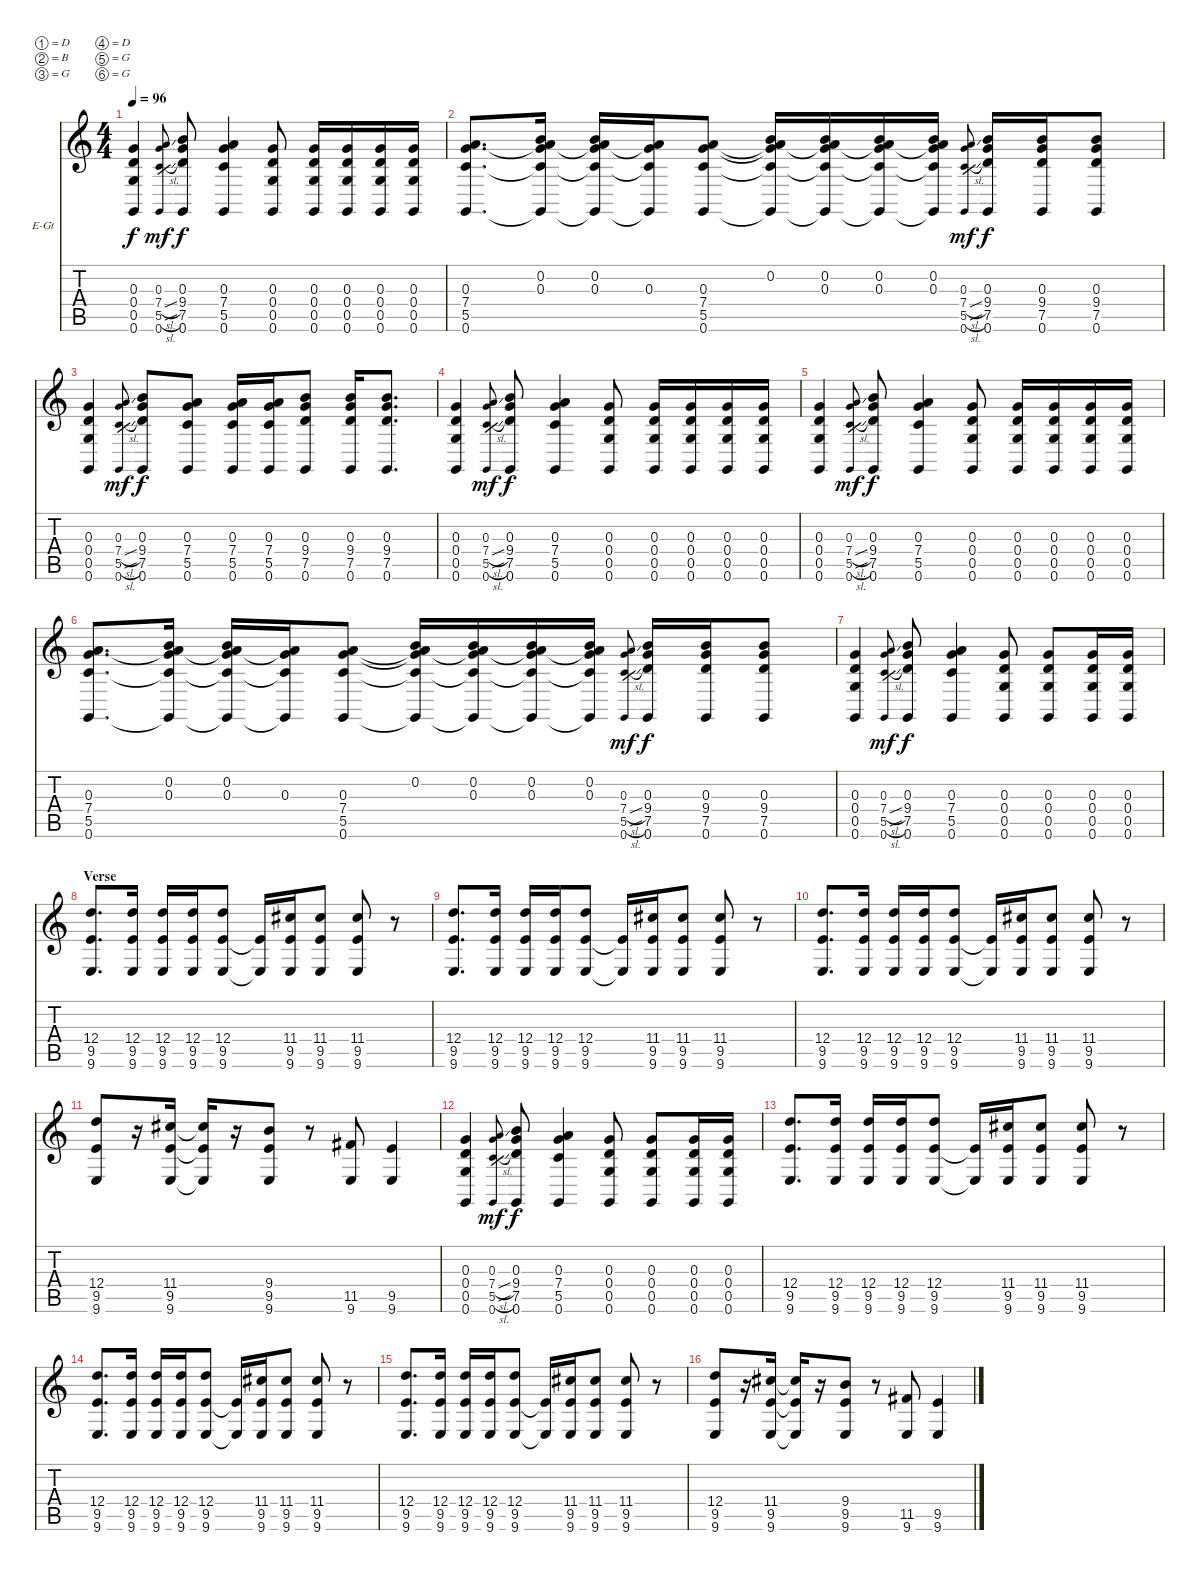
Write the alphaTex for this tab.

\defaultSystemsLayout 4
\bracketExtendMode nobrackets
\firstSystemTrackNameOrientation horizontal
\otherSystemsTrackNameOrientation horizontal
\track ("Stone Gossard (GGD)" "E-Gt") {instrument electricguitarclean}
\staff {score tabs}
\tuning (D4 B3 G3 D3 G2 G1)
\ts (4 4)
\tempo 96
\clef g2
\scale
0.25
\ks c
(0.3 0.4 0.5 0.6).4{dy f} (0.3 7.4{sl} 5.5{sl} 0.6).8{gr dy mf} (0.3 9.4 7.5 0.6).8{dy f} (0.3 7.4 5.5 0.6).4 (0.3 0.4 0.5 0.6).8 (0.3 0.4 0.5 0.6).16 (0.3 0.4 0.5 0.6).16 (0.3 0.4 0.5 0.6).16 (0.3 0.4 0.5 0.6).16 |
\scale
0.25 (0.3 7.4 5.5 0.6).8{d} (0.2 0.3 7.4{t} 5.5{t} 0.6{t}).16 (0.2 0.3 7.4{t} 5.5{t} 0.6{t}).16 (0.3 7.4{t} 5.5{t} 0.6{t}).16 (0.3 7.4 5.5 0.6).8 (0.2 0.3{t} 7.4{t} 5.5{t} 0.6{t}).16 (0.2 0.3 7.4{t} 5.5{t} 0.6{t}).16 (0.2 0.3 7.4{t} 5.5{t} 0.6{t}).16 (0.2 0.3 7.4{t} 5.5{t} 0.6{t}).16 (0.3 7.4{sl} 5.5{sl} 0.6).8{gr dy mf} (0.3 9.4 7.5 0.6).16{dy f} (0.3 9.4 7.5 0.6).16 (0.3 9.4 7.5 0.6).8 |
\scale
0.25 (0.3 0.4 0.5 0.6).4 (0.3 7.4{sl} 5.5{sl} 0.6).8{gr dy mf} (0.3 9.4 7.5 0.6).8{dy f} (0.3 7.4 5.5 0.6).8 (0.3 7.4 5.5 0.6).16 (0.3 7.4 5.5 0.6).16 (0.3 9.4 7.5 0.6).8 (0.3 9.4 7.5 0.6).16 (0.3 9.4 7.5 0.6).8{d} |
\scale
0.25 (0.3 0.4 0.5 0.6).4 (0.3 7.4{sl} 5.5{sl} 0.6).8{gr dy mf} (0.3 9.4 7.5 0.6).8{dy f} (0.3 7.4 5.5 0.6).4 (0.3 0.4 0.5 0.6).8 (0.3 0.4 0.5 0.6).16 (0.3 0.4 0.5 0.6).16 (0.3 0.4 0.5 0.6).16 (0.3 0.4 0.5 0.6).16 |
\scale
0.25 (0.3 0.4 0.5 0.6).4 (0.3 7.4{sl} 5.5{sl} 0.6).8{gr dy mf} (0.3 9.4 7.5 0.6).8{dy f} (0.3 7.4 5.5 0.6).4 (0.3 0.4 0.5 0.6).8 (0.3 0.4 0.5 0.6).16 (0.3 0.4 0.5 0.6).16 (0.3 0.4 0.5 0.6).16 (0.3 0.4 0.5 0.6).16 |
\scale
0.25 (0.3 7.4 5.5 0.6).8{d} (0.2 0.3 7.4{t} 5.5{t} 0.6{t}).16 (0.2 0.3 7.4{t} 5.5{t} 0.6{t}).16 (0.3 7.4{t} 5.5{t} 0.6{t}).16 (0.3 7.4 5.5 0.6).8 (0.2 0.3{t} 7.4{t} 5.5{t} 0.6{t}).16 (0.2 0.3 7.4{t} 5.5{t} 0.6{t}).16 (0.2 0.3 7.4{t} 5.5{t} 0.6{t}).16 (0.2 0.3 7.4{t} 5.5{t} 0.6{t}).16 (0.3 7.4{sl} 5.5{sl} 0.6).8{gr dy mf} (0.3 9.4 7.5 0.6).16{dy f} (0.3 9.4 7.5 0.6).16 (0.3 9.4 7.5 0.6).8 |
\scale
0.25 (0.3 0.4 0.5 0.6).4 (0.3 7.4{sl} 5.5{sl} 0.6).8{gr dy mf} (0.3 9.4 7.5 0.6).8{dy f} (0.3 7.4 5.5 0.6).4 (0.3 0.4 0.5 0.6).8 (0.3 0.4 0.5 0.6).8 (0.3 0.4 0.5 0.6).16 (0.3 0.4 0.5 0.6).16 |
\section ("" "Verse")
\scale
0.25 (12.4 9.5 9.6).8{d} (12.4 9.5 9.6).16 (12.4 9.5 9.6).16 (12.4 9.5 9.6).16 (12.4 9.5 9.6).8 (9.5{t} 9.6{t}).16 (11.4 9.5 9.6).16 (11.4 9.5 9.6).8 (11.4 9.5 9.6).8 r.8 |
\scale
0.25 (12.4 9.5 9.6).8{d} (12.4 9.5 9.6).16 (12.4 9.5 9.6).16 (12.4 9.5 9.6).16 (12.4 9.5 9.6).8 (9.5{t} 9.6{t}).16 (11.4 9.5 9.6).16 (11.4 9.5 9.6).8 (11.4 9.5 9.6).8 r.8 |
\scale
0.25 (12.4 9.5 9.6).8{d} (12.4 9.5 9.6).16 (12.4 9.5 9.6).16 (12.4 9.5 9.6).16 (12.4 9.5 9.6).8 (9.5{t} 9.6{t}).16 (11.4 9.5 9.6).16 (11.4 9.5 9.6).8 (11.4 9.5 9.6).8 r.8 |
\scale
0.25 (12.4 9.5 9.6).8 r.16 (11.4 9.5 9.6).16 (11.4{t} 9.5{t} 9.6{t}).16 r.16 (9.4 9.5 9.6).8 r.8 (11.5 9.6).8 (9.5 9.6).4 |
\scale
0.25 (0.3 0.4 0.5 0.6).4 (0.3 7.4{sl} 5.5{sl} 0.6).8{gr dy mf} (0.3 9.4 7.5 0.6).8{dy f} (0.3 7.4 5.5 0.6).4 (0.3 0.4 0.5 0.6).8 (0.3 0.4 0.5 0.6).8 (0.3 0.4 0.5 0.6).16 (0.3 0.4 0.5 0.6).16 |
\scale
0.25 (12.4 9.5 9.6).8{d} (12.4 9.5 9.6).16 (12.4 9.5 9.6).16 (12.4 9.5 9.6).16 (12.4 9.5 9.6).8 (9.5{t} 9.6{t}).16 (11.4 9.5 9.6).16 (11.4 9.5 9.6).8 (11.4 9.5 9.6).8 r.8 |
\scale
0.25 (12.4 9.5 9.6).8{d} (12.4 9.5 9.6).16 (12.4 9.5 9.6).16 (12.4 9.5 9.6).16 (12.4 9.5 9.6).8 (9.5{t} 9.6{t}).16 (11.4 9.5 9.6).16 (11.4 9.5 9.6).8 (11.4 9.5 9.6).8 r.8 |
\scale
0.25 (12.4 9.5 9.6).8{d} (12.4 9.5 9.6).16 (12.4 9.5 9.6).16 (12.4 9.5 9.6).16 (12.4 9.5 9.6).8 (9.5{t} 9.6{t}).16 (11.4 9.5 9.6).16 (11.4 9.5 9.6).8 (11.4 9.5 9.6).8 r.8 |
\scale
0.25 (12.4 9.5 9.6).8 r.16 (11.4 9.5 9.6).16 (11.4{t} 9.5{t} 9.6{t}).16 r.16 (9.4 9.5 9.6).8 r.8 (11.5 9.6).8 (9.5 9.6).4
